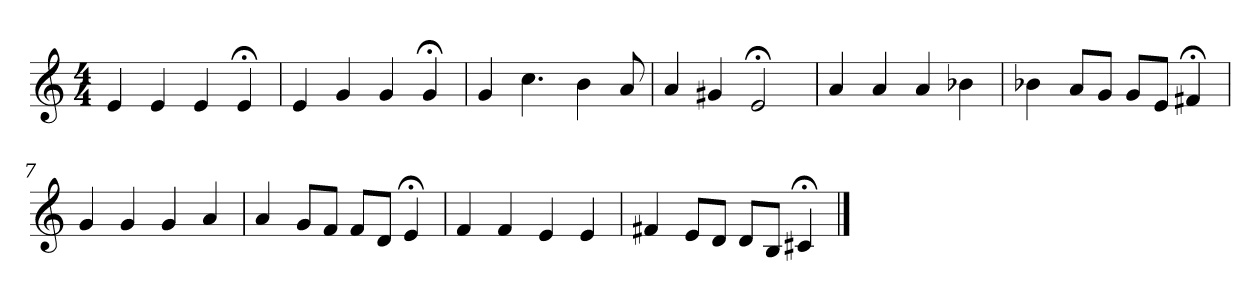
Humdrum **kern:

**kern
*part1
*staff1
*clefG2
*M4/4
=1
4e
4e
4e
4e;<
=2
4e
4g
4g
4g;<
=3
4g
4.cc
4b
8a
=4
4a
4g#X
2e;<
=5
4a
4a
4a
4b-X
=6
4b-X
8a/L
8g/J
8g/L
8e/J
4f#X;<
=7
4g
4g
4g
4a
=8
4a
8g/L
8f/J
8f/L
8d/J
4e;<
=9
4f
4f
4e
4e
=10
4f#X
8e/L
8d/J
8d/L
8B/J
4c#X;<
==
*-
